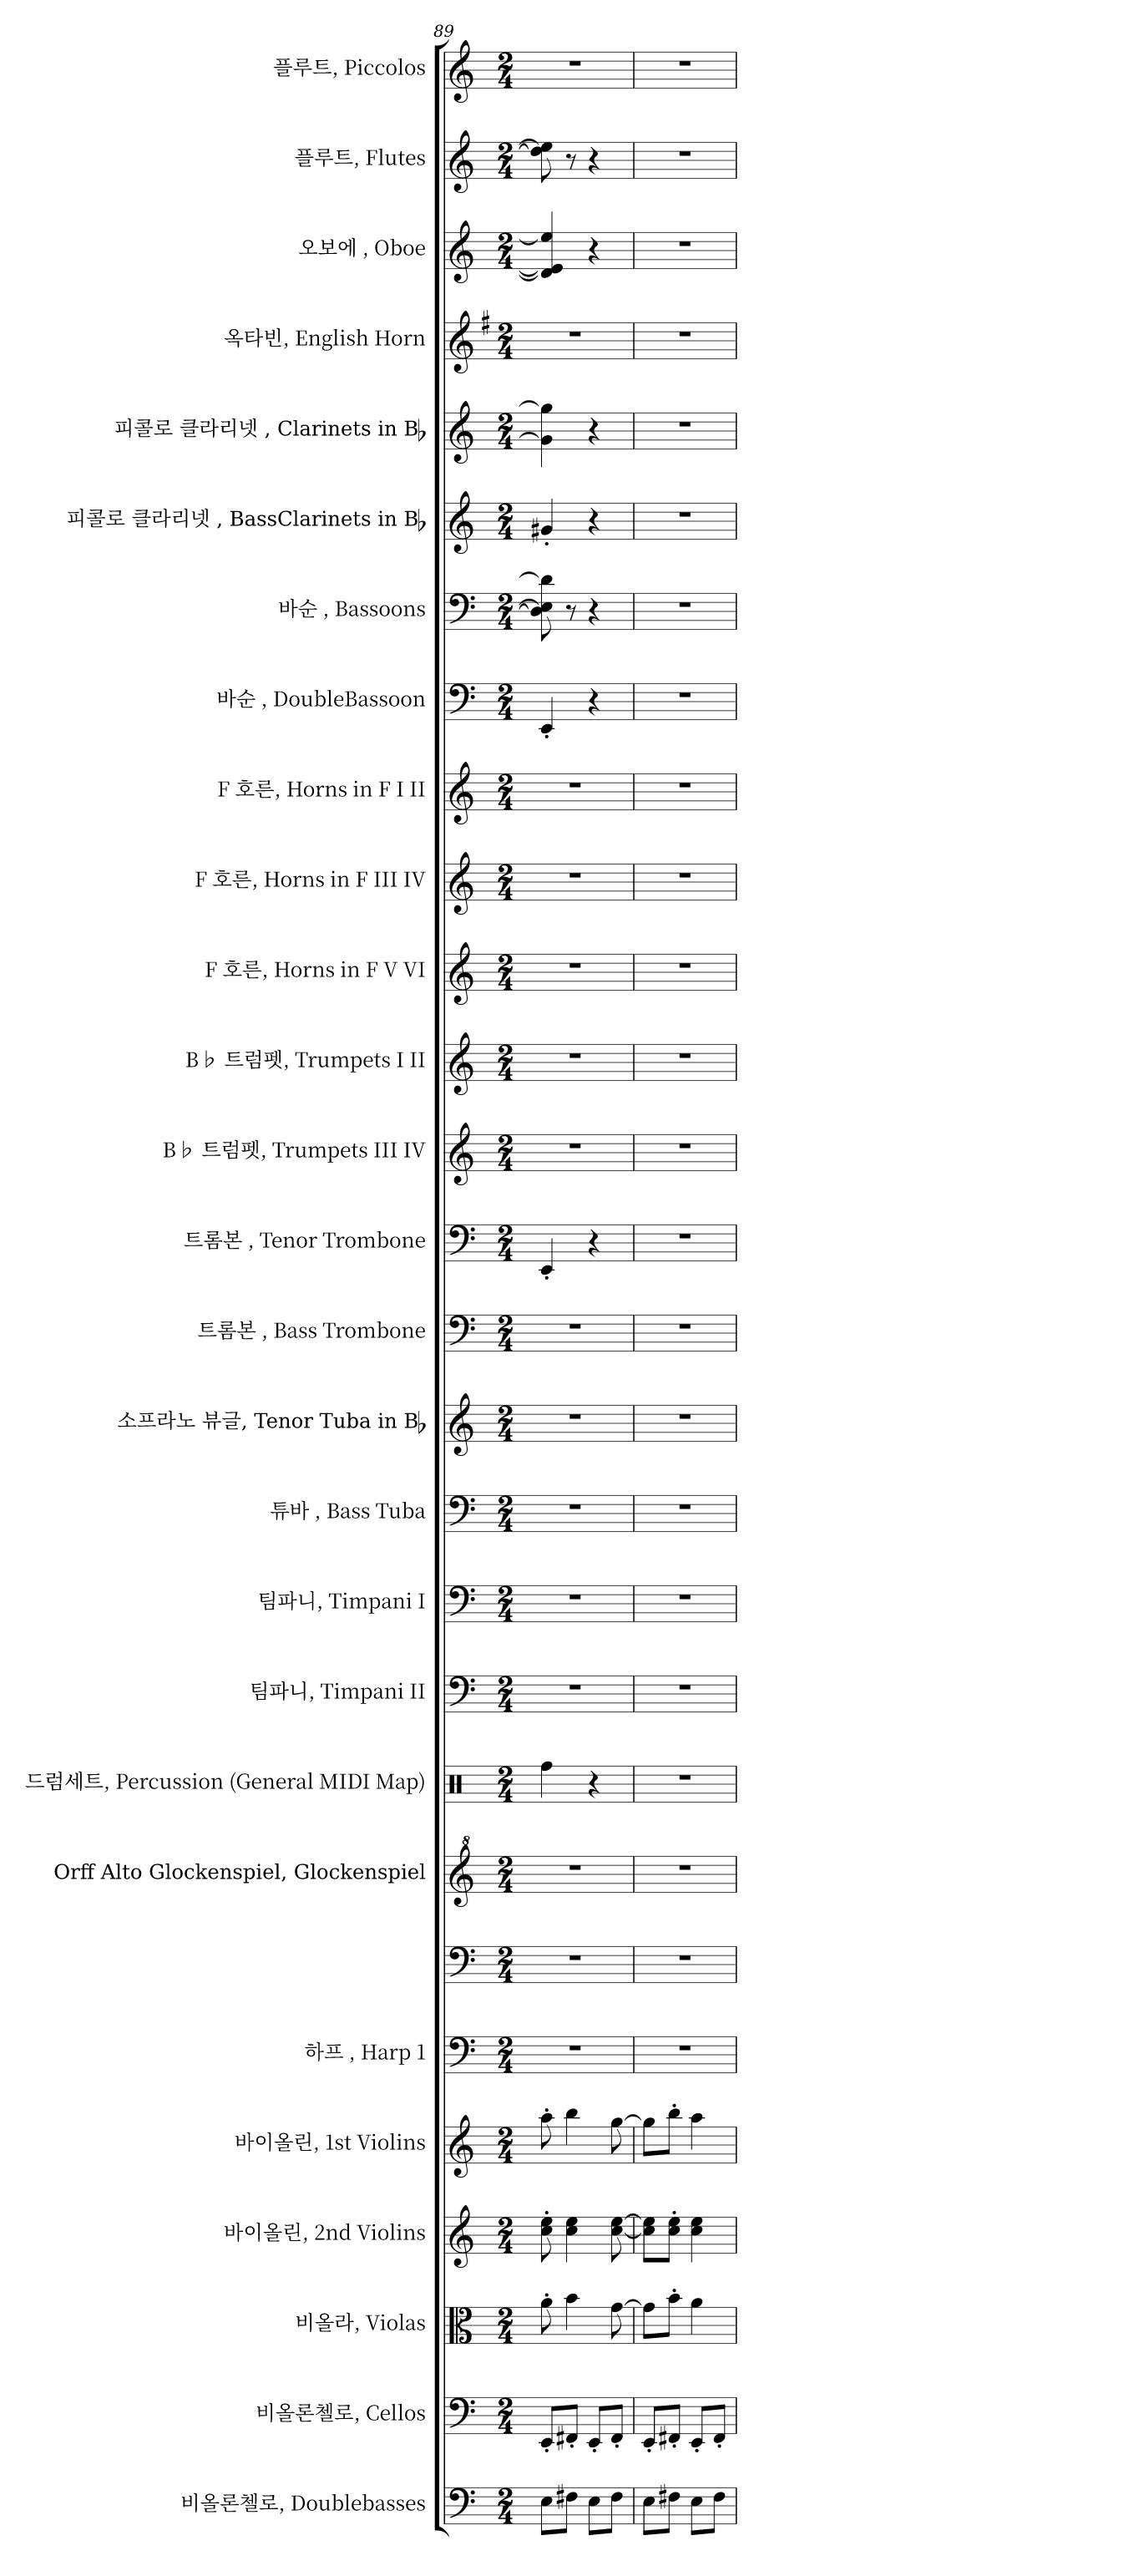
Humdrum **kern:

**kern	**kern	**kern	**kern	**kern	**kern	**kern	**kern	**kern	**kern	**kern	**kern	**kern	**kern	**kern	**kern	**kern	**kern	**kern	**kern	**kern	**kern	**kern	**kern	**kern	**kern	**kern	**kern
*part27	*part26	*part25	*part24	*part23	*part22	*part22	*part21	*part20	*part19	*part18	*part17	*part16	*part15	*part14	*part13	*part12	*part11	*part10	*part9	*part8	*part7	*part6	*part5	*part4	*part3	*part2	*part1
*staff28	*staff27	*staff26	*staff25	*staff24	*staff23	*staff22	*staff21	*staff20	*staff19	*staff18	*staff17	*staff16	*staff15	*staff14	*staff13	*staff12	*staff11	*staff10	*staff9	*staff8	*staff7	*staff6	*staff5	*staff4	*staff3	*staff2	*staff1
*I"비올론첼로, Doublebasses	*I"비올론첼로, Cellos	*I"비올라, Violas	*I"바이올린, 2nd Violins	*I"바이올린, 1st Violins	*I"하프 , Harp 1	*	*I"Orff Alto Glockenspiel, Glockenspiel	*I"드럼세트, Percussion (General MIDI Map)	*I"팀파니, Timpani II	*I"팀파니, Timpani I	*I"튜바 , Bass Tuba	*I"소프라노 뷰글, Tenor Tuba in Bb	*I"트롬본 , Bass Trombone	*I"트롬본 , Tenor Trombone	*I"B♭ 트럼펫, Trumpets III IV	*I"B♭ 트럼펫, Trumpets I II	*I"F 호른, Horns in F  V  VI	*I"F 호른, Horns in F III IV	*I"F 호른, Horns in F  I  II	*I"바순 , DoubleBassoon	*I"바순 , Bassoons	*I"피콜로 클라리넷 , BassClarinets in Bb	*I"피콜로 클라리넷 , Clarinets in Bb	*I"옥타빈, English Horn	*I"오보에 , Oboe	*I"플루트, Flutes	*I"플루트, Piccolos
*	*	*I'Vlas.	*I'Vlns.	*I'Vlns.	*I'Hrp.	*	*I'O. A. Glk.	*	*I'Timp.	*I'Timp.	*I'Tba.	*	*I'Tbn.	*I'Tbn.	*I'B♭ Tpt.	*I'B♭ Tpt.	*I'F Hn.	*I'F Hn.	*I'F Hn.	*	*I'Bsn.	*	*	*	*I'Ob.	*I'Fl.	*
*clefF4	*clefF4	*clefC3	*clefG2	*clefG2	*clefF4	*clefF4	*clefG^2	*clefX	*clefF4	*clefF4	*clefF4	*clefG2	*clefF4	*clefF4	*clefG2	*clefG2	*clefG2	*clefG2	*clefG2	*clefF4	*clefF4	*clefG2	*clefG2	*clefG2	*clefG2	*clefG2	*clefG2
*	*	*	*	*	*	*	*	*	*	*	*	*	*	*	*ITrd1c2	*ITrd1c2	*ITrd4c7	*ITrd4c7	*ITrd4c7	*	*	*ITrd-5c-8	*ITrd-5c-8	*ITrd4c7	*	*	*
*k[]	*k[]	*k[]	*k[]	*k[]	*k[]	*k[]	*k[]	*k[]	*k[]	*k[]	*k[]	*k[]	*k[]	*k[]	*k[b-e-]	*k[b-e-]	*k[b-]	*k[b-]	*k[b-]	*k[]	*k[]	*k[b-e-a-d-]	*k[b-e-a-d-]	*k[]	*k[]	*k[]	*k[]
*M2/4	*M2/4	*M2/4	*M2/4	*M2/4	*M2/4	*M2/4	*M2/4	*M2/4	*M2/4	*M2/4	*M2/4	*M2/4	*M2/4	*M2/4	*M2/4	*M2/4	*M2/4	*M2/4	*M2/4	*M2/4	*M2/4	*M2/4	*M2/4	*M2/4	*M2/4	*M2/4	*M2/4
=89	=89	=89	=89	=89	=89	=89	=89	=89	=89	=89	=89	=89	=89	=89	=89	=89	=89	=89	=89	=89	=89	=89	=89	=89	=89	=89	=89
8E\L	8EE'/L	8a'\	8cc\' 8ee\'	8aa'\	2r	2r	2r	4Rff\	2r	2r	2r	2r	2r	4EE'/	2r	2r	2r	2r	2r	4EE'/	8D\] 8E\] 8d\]	4een'/	4ee\] 4eee\]	2r	4d/] 4e/] 4ee/]	8dd\] 8ee\]	2r
8F#X\J	8FF#X'/J	4b\	4cc\ 4ee\	4bb\	.	.	.	.	.	.	.	.	.	.	.	.	.	.	.	.	8r	.	.	.	.	8r	.
8E\L	8EE'/L	.	.	.	.	.	.	4r	.	.	.	.	.	4r	.	.	.	.	.	4r	4r	4r	4r	.	4r	4r	.
8F#\J	8FF#'/J	[8g\	[8cc\ [8ee\	[8gg\	.	.	.	.	.	.	.	.	.	.	.	.	.	.	.	.	.	.	.	.	.	.	.
=90	=90	=90	=90	=90	=90	=90	=90	=90	=90	=90	=90	=90	=90	=90	=90	=90	=90	=90	=90	=90	=90	=90	=90	=90	=90	=90	=90
8E\L	8EE'/L	8g\L]	8cc\] 8ee\]L	8gg\L]	2r	2r	2r	2r	2r	2r	2r	2r	2r	2r	2r	2r	2r	2r	2r	2r	2r	2r	2r	2r	2r	2r	2r
8F#X\J	8FF#X'/J	8b'\J	8cc\' 8ee\'J	8bb'\J	.	.	.	.	.	.	.	.	.	.	.	.	.	.	.	.	.	.	.	.	.	.	.
8E\L	8EE'/L	4a\	4cc\ 4ee\	4aa\	.	.	.	.	.	.	.	.	.	.	.	.	.	.	.	.	.	.	.	.	.	.	.
8F#\J	8FF#'/J	.	.	.	.	.	.	.	.	.	.	.	.	.	.	.	.	.	.	.	.	.	.	.	.	.	.
=	=	=	=	=	=	=	=	=	=	=	=	=	=	=	=	=	=	=	=	=	=	=	=	=	=	=	=
*-	*-	*-	*-	*-	*-	*-	*-	*-	*-	*-	*-	*-	*-	*-	*-	*-	*-	*-	*-	*-	*-	*-	*-	*-	*-	*-	*-
